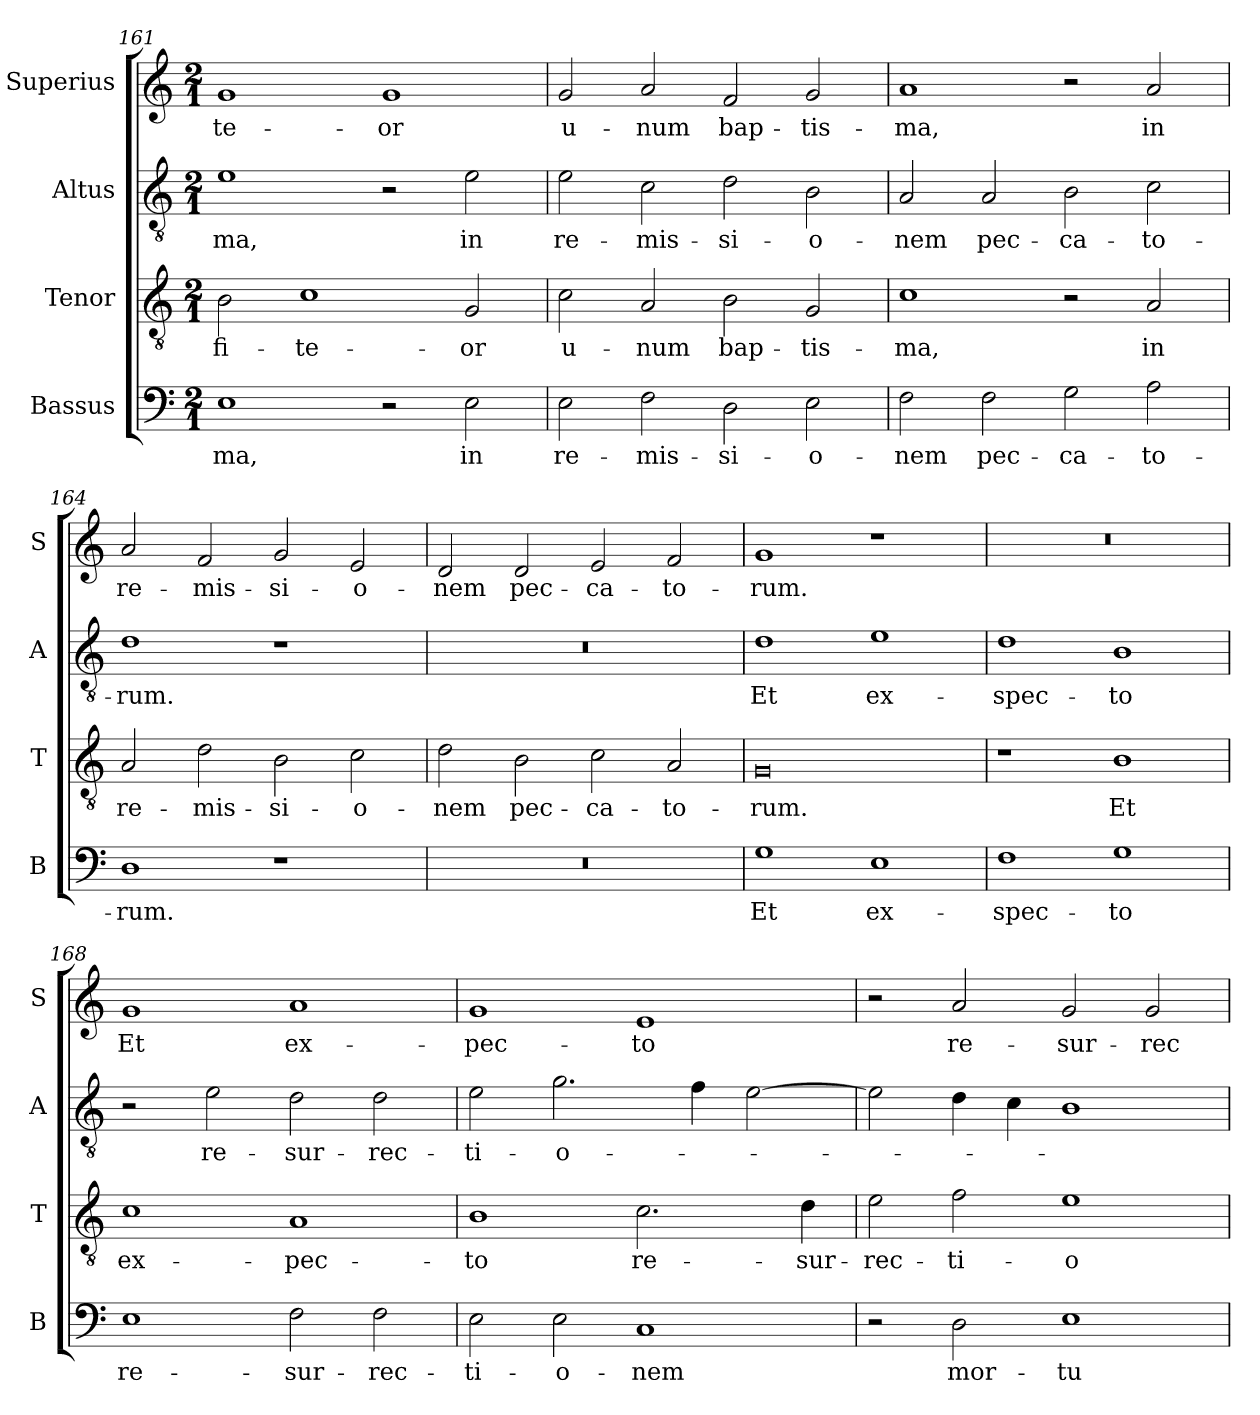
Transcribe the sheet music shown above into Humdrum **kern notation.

**kern	**text	**kern	**text	**kern	**text	**kern	**text
*part4	*part4	*part3	*part3	*part2	*part2	*part1	*part1
*staff4	*staff4	*staff3	*staff3	*staff2	*staff2	*staff1	*staff1
*I"Bassus	*	*I"Tenor	*	*I"Altus	*	*I"Superius	*
*I'B	*	*I'T	*	*I'A	*	*I'S	*
*clefF4	*	*clefGv2	*	*clefGv2	*	*clefG2	*
*k[]	*	*k[]	*	*k[]	*	*k[]	*
*M2/1	*	*M2/1	*	*M2/1	*	*M2/1	*
=161	=161	=161	=161	=161	=161	=161	=161
1E	-ma,	2B\	-fi-	1e	-ma,	1g	-te-
.	.	1c	-te-	.	.	.	.
2r	.	.	.	2r	.	1g	-or
2E\	in	2G/	-or	2e\	in	.	.
=162	=162	=162	=162	=162	=162	=162	=162
2E\	re-	2c\	u-	2e\	re-	2g/	u-
2F\	-mis-	2A/	-num	2c\	-mis-	2a/	-num
2D\	-si-	2B\	bap-	2d\	-si-	2f/	bap-
2E\	-o-	2G/	-tis-	2B\	-o-	2g/	-tis-
=163	=163	=163	=163	=163	=163	=163	=163
2F\	-nem	1c	-ma,	2A/	-nem	1a	-ma,
2F\	pec-	.	.	2A/	pec-	.	.
2G\	-ca-	2r	.	2B\	-ca-	2r	.
2A\	-to-	2A/	in	2c\	-to-	2a/	in
=164	=164	=164	=164	=164	=164	=164	=164
1D	-rum.	2A/	re-	1d	-rum.	2a/	re-
.	.	2d\	-mis-	.	.	2f/	-mis-
1r	.	2B\	-si-	1r	.	2g/	-si-
.	.	2c\	-o-	.	.	2e/	-o-
=165	=165	=165	=165	=165	=165	=165	=165
0r	.	2d\	-nem	0r	.	2d/	-nem
.	.	2B\	pec-	.	.	2d/	pec-
.	.	2c\	-ca-	.	.	2e/	-ca-
.	.	2A/	-to-	.	.	2f/	-to-
=166	=166	=166	=166	=166	=166	=166	=166
1G	Et	0G	-rum.	1d	Et	1g	-rum.
1E	ex-	.	.	1e	ex-	1r	.
=167	=167	=167	=167	=167	=167	=167	=167
1F	-spec-	1r	.	1d	-spec-	0r	.
1G	-to	1B	Et	1B	-to	.	.
=168	=168	=168	=168	=168	=168	=168	=168
1E	re-	1c	ex-	2r	.	1g	Et
.	.	.	.	2e\	re-	.	.
2F\	-sur-	1A	-pec-	2d\	-sur-	1a	ex-
2F\	-rec-	.	.	2d\	-rec-	.	.
=169	=169	=169	=169	=169	=169	=169	=169
2E\	-ti-	1B	-to	2e\	-ti-	1g	-pec-
2E\	-o-	.	.	2.g\	-o-	.	.
1C	-nem	2.c\	re-	.	.	1e	-to
.	.	.	.	4f\	.	.	.
.	.	.	.	[2e\	.	.	.
.	.	4d\	-sur-	.	.	.	.
=170	=170	=170	=170	=170	=170	=170	=170
2r	.	2e\	-rec-	2e\]	.	2r	.
2D\	mor-	2f\	-ti-	4d\	.	2a/	re-
.	.	.	.	4c\	.	.	.
1E	-tu-	1e	-o-	1B	.	2g/	-sur-
.	.	.	.	.	.	2g/	-rec-
=	=	=	=	=	=	=	=
*-	*-	*-	*-	*-	*-	*-	*-
